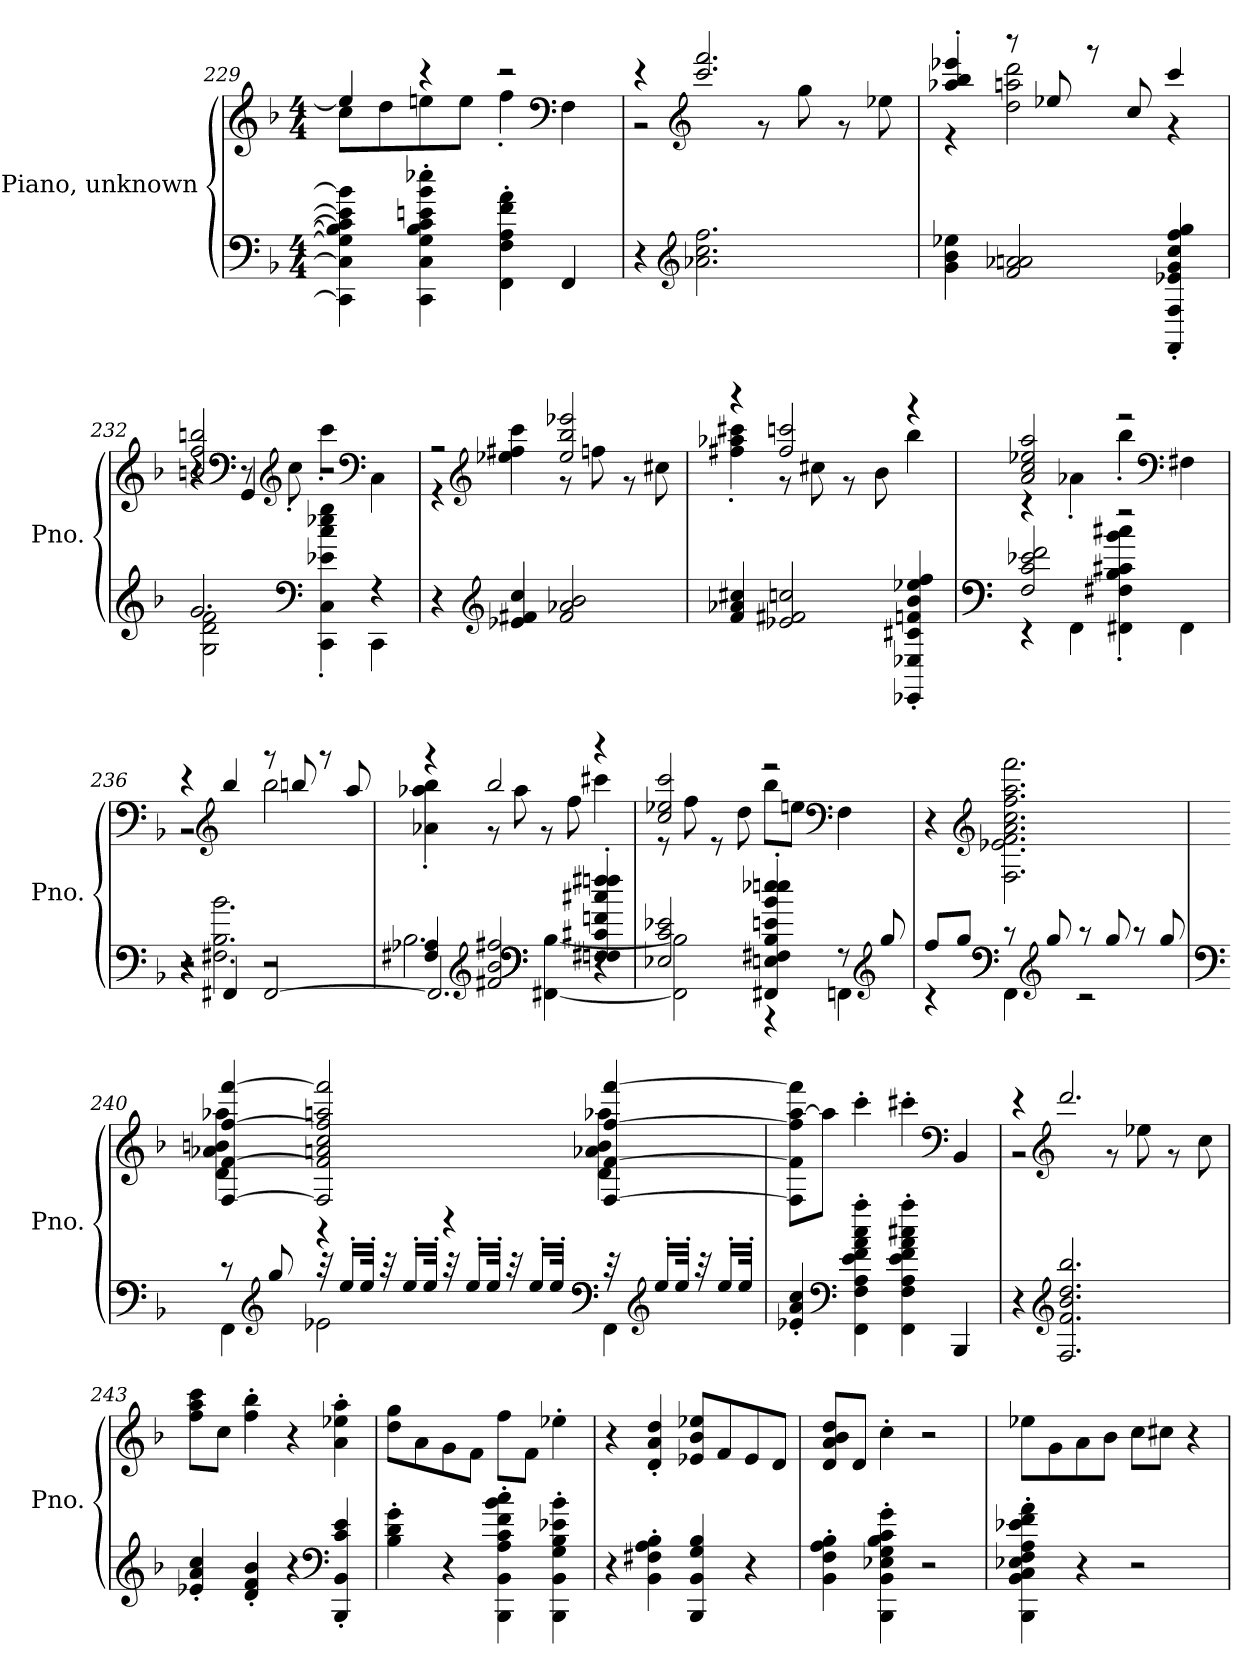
**kern	**kern
*part1	*part1
*staff2	*staff1
*I"Piano, unknown	*
*I'Pno.	*
*clefF4	*clefG2
*k[b-]	*k[b-]
*M4/4	*M4/4
=229	=229
*	*^
4CC\] 4C\] 4G\] 4B-\] 4c\] 4e-\] 4b-\]	4ee-/]	8cc\L
.	.	8dd\
4CC\' 4C\' 4G\' 4B-\' 4c\' 4en\' 4b-\' 4ee-X\'	4r	8een\
.	.	8ee\J
4FF\' 4F\' 4A\' 4f\' 4a\'	2r	4ff'\
*	*clefF4	*
4FF/	.	4F\
=230	=230	=230
4r	4r	2r
*clefG2	*clefG2	*
2.a-X\ 2.cc\ 2.ff\	2.ccc/ 2.fff/	.
.	.	8r
.	.	8gg\
.	.	8r
.	.	8ee-X\
=231	=231	=231
4g\ 4b-\ 4ee-X\	4aa-X/' 4bb-/' 4eee-X/'	4r
2f/ 2a-X/ 2an/	8r	2dd\ 2aan\ 2ddd\
.	8ee-X/	.
.	8r	.
.	8cc/	.
4FF/' 4F/' 4e-X/' 4g/' 4cc/' 4ff/' 4gg/'	4ccc/	4r
!!LO:LB:g=z
=232	=232	=232
*^	*	*^
2.g/	2G\ 2d\ 2f\	2bn/ 2ff/ 2bbn/	4r	4r
*	*	*clefF4	*	*
.	.	.	8r	4GG/
*	*	*clefG2	*	*
.	.	.	8cc'\	.
*clefF4	*	*	*	*
.	4CC\' 4C\' 4e-X\' 4cc\' 4ee-X\' 4gg\'	2r	4ccc'\	2r
*	*	*clefF4	*	*
4r	4CC\	.	4C\	.
*v	*v	*	*	*
*	*	*v	*v
=233	=233	=233
4r	2r	4r
*clefG2	*clefG2	*
4e-X/ 4f#X/ 4cc/	.	4ee-X\ 4ff#X\ 4ccc\
2f#/ 2a-X/ 2b-/	2ee-/ 2bb-/ 2eee-X/	8r
.	.	8ffn\
.	.	8r
.	.	8cc#X\
=234	=234	=234
4f/ 4a-X/ 4cc#X/	4r	4ff#X\' 4aa-X\' 4ccc#X\'
2e-X/ 2f#X/ 2ccn/	2ff#/ 2cccn/	8r
.	.	8cc#X\
.	.	8r
.	.	8b-\
4EE-X/' 4E-X/' 4c#X/' 4fn/' 4b-/' 4ee-X/' 4ff/'	4r	4bb-\
!!LO:LB:g=z	!!
=235	=235	=235
*clefF4	*	*
*^	*	*
2F/ 2c/ 2e-X/ 2f/	4r	2a/ 2cc/ 2ee-X/ 2aa/	4r
.	4FF\	.	4a-X'\
2r	4FF#X\' 4F#X\' 4B-\' 4c#X\' 4b-\' 4cc#X\'	2r	4bb-'\
*	*	*clefF4	*
.	4FF#\	.	4F#X\
=236	=236	=236	=236
*	*^	*	*
4r	4r	2r	4r	2r
*	*	*	*clefG2	*
4FF#X/	2.F#X\ 2.B-\ 2.b-\	.	4bb-/	.
2r	.	[2FF#/	8r	2bb-\
.	.	.	8bbn/	.
.	.	.	8r	.
.	.	.	8aa/	.
=237	=237	=237	=237	=237
4F#X/ 4A-X/	2.B-\	2.FF#/]	4r	4a-X\' 4aa-X\' 4bb-\'
*clefG2	*	*	*	*
2f#X/ 2b-/ 2ff#X/	.	.	2bb-/	8r
.	.	.	.	8aa-\
.	.	.	.	8r
.	.	.	.	8ff\
*clefF4	*	*	*	*
4Fn/' 4F#X/' 4c#X/' 4fn/' 4cc#X/' 4ffn/' 4ff#X/'	[4FF#X\ [4B-\	4r	4r	4ccc#X\
*	*v	*v	*	*
!!LO:LB:g=z	!!
=238	=238	=238	=238
2E-X/ 2c/ 2e-X/	2FF#\] 2B-\]	2cc/ 2ee-X/ 2ccc/	8r
.	.	.	8ff\
.	.	.	8r
.	.	.	8dd\
4FF#X/' 4En/' 4F#X/' 4B-/' 4en/' 4b-/' 4ee-X/' 4een/'	4r	2r	8bb-\L
.	.	.	8een\J
*	*	*clefF4	*
8r	4FFn\	.	4F\
*clefG2	*	*	*
8gg/	.	.	.
*	*	*v	*v
=239	=239	=239
8ff/L	4r	4r
8gg/J	.	.
*clefF4	*	*clefG2
8r	4FF\	2.F\ 2.e-X\ 2.f\ 2.a\ 2.cc\ 2.ff\ 2.aa\ 2.fff\
*clefG2	*	*
8gg/	.	.
8r	2r	.
8gg/	.	.
8r	.	.
8gg/	.	.
!!LO:PB:g=z
=240	=240	=240
*clefF4	*	*
*	*	*^
8r	4FF\	[4F/ [4f/ [4ff/ [4fff/	4d\ 4a-X\ 4bn\ 4aa-X\
*clefG2	*	*	*
8gg/	.	.	.
32r	2e-X\	2F/] 2f/] 2an/ 2cc/ 2ff/] 2aan/ 2fff/]	4r
16ee'/LL	.	.	.
32ee'/JJk	.	.	.
32r	.	.	.
16ee'/LL	.	.	.
32ee'/JJk	.	.	.
32r	.	.	4r
16ee'/LL	.	.	.
32ee'/JJk	.	.	.
32r	.	.	.
16ee'/LL	.	.	.
32ee'/JJk	.	.	.
*clefF4	*	*	*
32r	4FF\	[4F/ [4f/ [4ff/ [4fff/	4d\ 4a-X\ 4b\ 4aa-X\
*clefG2	*	*	*
16ee'/LL	.	.	.
32ee'/JJk	.	.	.
32r	.	.	.
16ee'/LL	.	.	.
32ee'/JJk	.	.	.
*v	*v	*	*
*	*v	*v
=241	=241
4e-X/' 4a/' 4cc/'	8F\] 8f\] 8ff\] [8aa\ 8fff\]L
.	8aa\J]
*clefF4	*
4FF\' 4F\' 4A\' 4e-\' 4f\' 4a\' 4cc\' 4aa\'	4ccc'\
4FF\' 4F\' 4A\' 4e-\' 4f\' 4a\' 4cc#X\' 4aa\'	4ccc#X'\
*	*clefF4
4BBB-/	4BB-/
!!LO:LB:g=z
=242	=242
*	*^
4r	4r	2r
*clefG2	*clefG2	*
2.F/ 2.f/ 2.b-/ 2.dd/ 2.bb-/	2.ddd/	.
.	.	8r
.	.	8ee-X\
.	.	8r
.	.	8cc\
*	*v	*v
=243	=243
4e-X/' 4a/' 4cc/'	8ff\ 8aa\ 8ccc\L
.	8cc\J
4d/' 4f/' 4b-/'	4ff\' 4bb-\'
4r	4r
*clefF4	*
4BBB-/' 4BB-/' 4c/' 4e-/'	4a\' 4ee-X\' 4aa\'
=244	=244
4B-\' 4d\' 4g\'	8dd\ 8gg\L
.	8a\
4r	8g\
.	8f\J
4BBB-\' 4BB-\' 4A\' 4c\' 4f\' 4b-\' 4cc\'	8ff\L
.	8f\J
4BBB-\' 4BB-\' 4G\' 4B-\' 4e-X\' 4b-\'	4ee-X'\
=245	=245
4r	4r
4BB-\' 4F#X\' 4A\' 4B-\'	4d/' 4a/' 4dd/'
4BBB-/ 4BB-/ 4G/ 4B-/	8e-X/ 8b-/ 8ee-X/L
.	8f/
4r	8e-/
.	8d/J
=246	=246
4BB-\' 4F\' 4A\' 4B-\'	8d/ 8a/ 8b-/ 8dd/L
.	8d/J
4BBB-\' 4BB-\' 4E-X\' 4G\' 4B-\' 4c\' 4g\'	4cc'\
2r	2r
!!LO:LB:g=z
=247	=247
4BBB-\' 4BB-\' 4C\' 4E-X\' 4F\' 4A\' 4e-X\' 4f\' 4a\'	8ee-X\L
.	8g\
4r	8a\
.	8b-\J
2r	8cc\L
.	8cc#X\J
.	4r
=	=
*-	*-
